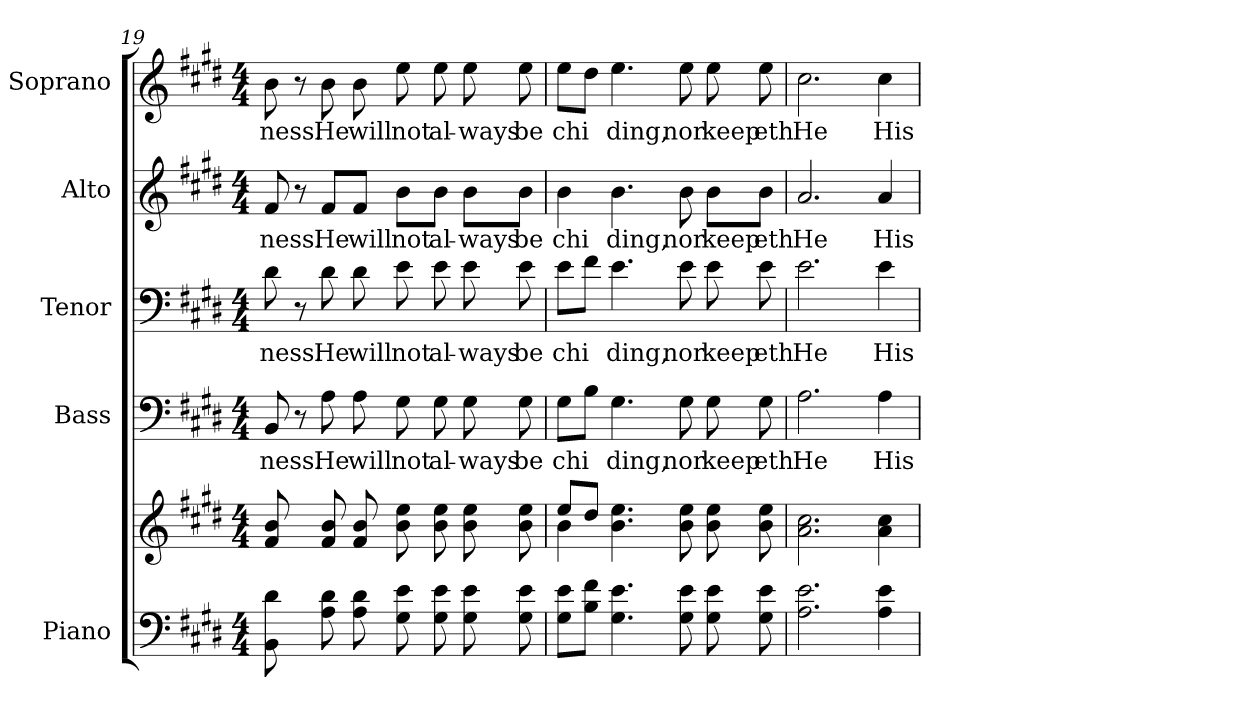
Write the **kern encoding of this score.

**kern	**kern	**kern	**text	**kern	**text	**kern	**text	**kern	**text
*part5	*part5	*part4	*part4	*part3	*part3	*part2	*part2	*part1	*part1
*staff6	*staff5	*staff4	*staff4	*staff3	*staff3	*staff2	*staff2	*staff1	*staff1
*I"Piano	*	*I"Bass	*	*I"Tenor	*	*I"Alto	*	*I"Soprano	*
*I'Pno.	*	*I'B.	*	*I'T.	*	*I'A.	*	*I'S.	*
*clefF4	*clefG2	*clefF4	*	*clefF4	*	*clefG2	*	*clefG2	*
*k[f#c#g#d#]	*k[f#c#g#d#]	*k[f#c#g#d#]	*	*k[f#c#g#d#]	*	*k[f#c#g#d#]	*	*k[f#c#g#d#]	*
*E:	*E:	*E:	*	*E:	*	*E:	*	*E:	*
*M4/4	*M4/4	*M4/4	*	*M4/4	*	*M4/4	*	*M4/4	*
=19	=19	=19	=19	=19	=19	=19	=19	=19	=19
!	!	!	!LO:LY:b:color=#000000	!	!	!	!	!	!
!	!	!	!	!	!LO:LY:b:color=#000000	!	!	!	!
!	!	!	!	!	!	!	!LO:LY:b:color=#000000	!	!
!	!	!	!	!	!	!	!	!	!LO:LY:b:color=#000000
8BBi\ 8d#i	8f#i/ 8bi	8BBi/	-ness.	8d#i\	-ness.	8f#i/	-ness.	8bi\	-ness.
8ryy	8ryy	8r	.	8r	.	8r	.	8r	.
!	!	!	!LO:LY:b:color=#000000	!	!	!	!	!	!
!	!	!	!	!	!LO:LY:b:color=#000000	!	!	!	!
!	!	!	!	!	!	!	!LO:LY:b:color=#000000	!	!
!	!	!	!	!	!	!	!	!	!LO:LY:b:color=#000000
8Ai\ 8d#i	8f#i/ 8bi	8Ai\	He	8d#i\	He	8f#i/L	He	8bi\	He
!	!	!	!LO:LY:b:color=#000000	!	!	!	!	!	!
!	!	!	!	!	!LO:LY:b:color=#000000	!	!	!	!
!	!	!	!	!	!	!	!LO:LY:b:color=#000000	!	!
!	!	!	!	!	!	!	!	!	!LO:LY:b:color=#000000
8Ai\ 8d#i	8f#i/ 8bi	8Ai\	will	8d#i\	will	8f#i/J	will	8bi\	will
!	!	!	!LO:LY:b:color=#000000	!	!	!	!	!	!
!	!	!	!	!	!LO:LY:b:color=#000000	!	!	!	!
!	!	!	!	!	!	!	!LO:LY:b:color=#000000	!	!
!	!	!	!	!	!	!	!	!	!LO:LY:b:color=#000000
8G#i\ 8ei	8bi\ 8eei	8G#i\	not	8ei\	not	8bi\L	not	8eei\	not
!	!	!	!LO:LY:b:color=#000000	!	!	!	!	!	!
!	!	!	!	!	!LO:LY:b:color=#000000	!	!	!	!
!	!	!	!	!	!	!	!LO:LY:b:color=#000000	!	!
!	!	!	!	!	!	!	!	!	!LO:LY:b:color=#000000
8G#i\ 8ei	8bi\ 8eei	8G#i\	al-	8ei\	al-	8bi\J	al-	8eei\	al-
!	!	!	!LO:LY:b:color=#000000	!	!	!	!	!	!
!	!	!	!	!	!LO:LY:b:color=#000000	!	!	!	!
!	!	!	!	!	!	!	!LO:LY:b:color=#000000	!	!
!	!	!	!	!	!	!	!	!	!LO:LY:b:color=#000000
8G#i\ 8ei	8bi\ 8eei	8G#i\	-ways	8ei\	-ways	8bi\L	-ways	8eei\	-ways
!	!	!	!LO:LY:b:color=#000000	!	!	!	!	!	!
!	!	!	!	!	!LO:LY:b:color=#000000	!	!	!	!
!	!	!	!	!	!	!	!LO:LY:b:color=#000000	!	!
!	!	!	!	!	!	!	!	!	!LO:LY:b:color=#000000
8G#i\ 8ei	8bi\ 8eei	8G#i\	be	8ei\	be	8bi\J	be	8eei\	be
=20	=20	=20	=20	=20	=20	=20	=20	=20	=20
*	*^	*	*	*	*	*	*	*	*
!	!	!	!	!LO:LY:b:color=#000000	!	!	!	!	!	!
!	!	!	!	!	!	!LO:LY:b:color=#000000	!	!	!	!
!	!	!	!	!	!	!	!	!LO:LY:b:color=#000000	!	!
!	!	!	!	!	!	!	!	!	!	!LO:LY:b:color=#000000
8G#i\ 8eiL	8eei/L	4bi\	8G#i\L	chi	8ei\L	chi	4bi\	chi	8eei\L	chi
8Bi\ 8f#iJ	8dd#i/J	.	8Bi\J	.	8f#i\J	.	.	.	8dd#i\J	.
!	!	!	!	!LO:LY:b:color=#000000	!	!	!	!	!	!
!	!	!	!	!	!	!LO:LY:b:color=#000000	!	!	!	!
!	!	!	!	!	!	!	!	!LO:LY:b:color=#000000	!	!
!	!	!	!	!	!	!	!	!	!	!LO:LY:b:color=#000000
4.G#i\ 4.ei	4.bi\ 4.eei	4ryy	4.G#i\	ding,	4.ei\	ding,	4.bi\	ding,	4.eei\	ding,
.	.	2ryy	.	.	.	.	.	.	.	.
!	!	!	!	!LO:LY:b:color=#000000	!	!	!	!	!	!
!	!	!	!	!	!	!LO:LY:b:color=#000000	!	!	!	!
!	!	!	!	!	!	!	!	!LO:LY:b:color=#000000	!	!
!	!	!	!	!	!	!	!	!	!	!LO:LY:b:color=#000000
8G#i\ 8ei	8bi\ 8eei	.	8G#i\	nor	8ei\	nor	8bi\	nor	8eei\	nor
!	!	!	!	!LO:LY:b:color=#000000	!	!	!	!	!	!
!	!	!	!	!	!	!LO:LY:b:color=#000000	!	!	!	!
!	!	!	!	!	!	!	!	!LO:LY:b:color=#000000	!	!
!	!	!	!	!	!	!	!	!	!	!LO:LY:b:color=#000000
8G#i\ 8ei	8bi\ 8eei	.	8G#i\	keep	8ei\	keep	8bi\L	keep	8eei\	keep
!	!	!	!	!LO:LY:b:color=#000000	!	!	!	!	!	!
!	!	!	!	!	!	!LO:LY:b:color=#000000	!	!	!	!
!	!	!	!	!	!	!	!	!LO:LY:b:color=#000000	!	!
!	!	!	!	!	!	!	!	!	!	!LO:LY:b:color=#000000
8G#i\ 8ei	8bi\ 8eei	.	8G#i\	eth	8ei\	eth	8bi\J	eth	8eei\	eth
*	*v	*v	*	*	*	*	*	*	*	*
!!LO:PB:g=z
=21	=21	=21	=21	=21	=21	=21	=21	=21	=21
!	!	!	!LO:LY:b:color=#000000	!	!	!	!	!	!
!	!	!	!	!	!LO:LY:b:color=#000000	!	!	!	!
!	!	!	!	!	!	!	!LO:LY:b:color=#000000	!	!
!	!	!	!	!	!	!	!	!	!LO:LY:b:color=#000000
2.Ai\ 2.ei	2.ai\ 2.cc#i	2.Ai\	He	2.ei\	He	2.ai/	He	2.cc#i\	He
!	!	!	!LO:LY:b:color=#000000	!	!	!	!	!	!
!	!	!	!	!	!LO:LY:b:color=#000000	!	!	!	!
!	!	!	!	!	!	!	!LO:LY:b:color=#000000	!	!
!	!	!	!	!	!	!	!	!	!LO:LY:b:color=#000000
4Ai\ 4ei	4ai\ 4cc#i	4Ai\	His	4ei\	His	4ai/	His	4cc#i\	His
=	=	=	=	=	=	=	=	=	=
*-	*-	*-	*-	*-	*-	*-	*-	*-	*-
